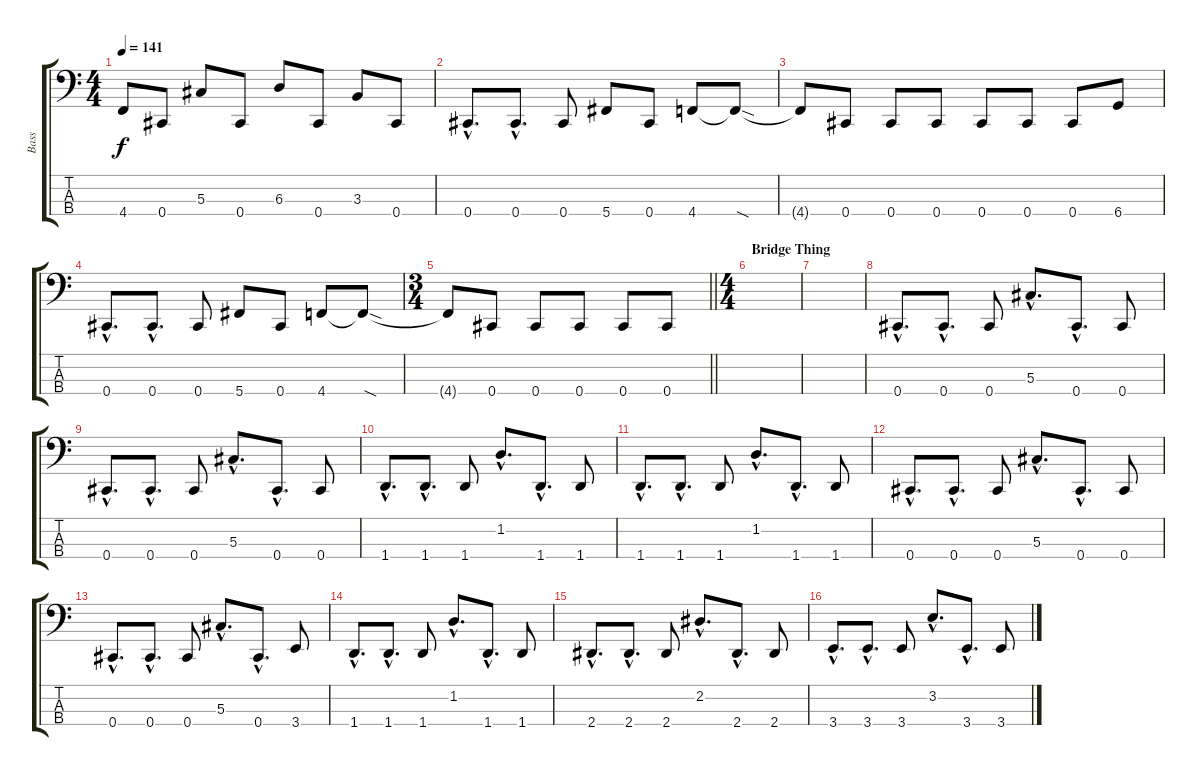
\track ("Bass" "Bass") {instrument electricbasspick}
\staff {score tabs}
\tuning (Gb2 Db2 Ab1 Db1) {hide}
\ts (4 4)
\tempo 141
\clef f4
\ks c
4.4{t}.8{dy f} 0.4.8 5.3.8 0.4.8 6.3.8 0.4.8 3.3.8 0.4.8 |
0.4{hac}.8{d} 0.4{hac}.8{d} 0.4.8 5.4.8 0.4.8 4.4.8 4.4{sod t}.8 |
4.4{t}.8 0.4.8 0.4.8 0.4.8 0.4.8 0.4.8 0.4.8 6.4.8 |
0.4{hac}.8{d} 0.4{hac}.8{d} 0.4.8 5.4.8 0.4.8 4.4.8 4.4{sod t}.8 |
\ts (3 4)
\barLineRight lightlight
4.4{t}.8 0.4.8 0.4.8 0.4.8 0.4.8 0.4.8 |
\ts (4 4)
\section ("" "Bridge Thing")
|
|
0.4{hac}.8{d} 0.4{hac}.8{d} 0.4.8 5.3{hac}.8{d} 0.4{hac}.8{d} 0.4.8 |
0.4{hac}.8{d} 0.4{hac}.8{d} 0.4.8 5.3{hac}.8{d} 0.4{hac}.8{d} 0.4.8 |
1.4{hac}.8{d} 1.4{hac}.8{d} 1.4.8 1.2{hac}.8{d} 1.4{hac}.8{d} 1.4.8 |
1.4{hac}.8{d} 1.4{hac}.8{d} 1.4.8 1.2{hac}.8{d} 1.4{hac}.8{d} 1.4.8 |
0.4{hac}.8{d} 0.4{hac}.8{d} 0.4.8 5.3{hac}.8{d} 0.4{hac}.8{d} 0.4.8 |
0.4{hac}.8{d} 0.4{hac}.8{d} 0.4.8 5.3{hac}.8{d} 0.4{hac}.8{d} 3.4.8 |
1.4{hac}.8{d} 1.4{hac}.8{d} 1.4.8 1.2{hac}.8{d} 1.4{hac}.8{d} 1.4.8 |
2.4{hac}.8{d} 2.4{hac}.8{d} 2.4.8 2.2{hac}.8{d} 2.4{hac}.8{d} 2.4.8 |
3.4{hac}.8{d} 3.4{hac}.8{d} 3.4.8 3.2{hac}.8{d} 3.4{hac}.8{d} 3.4.8
